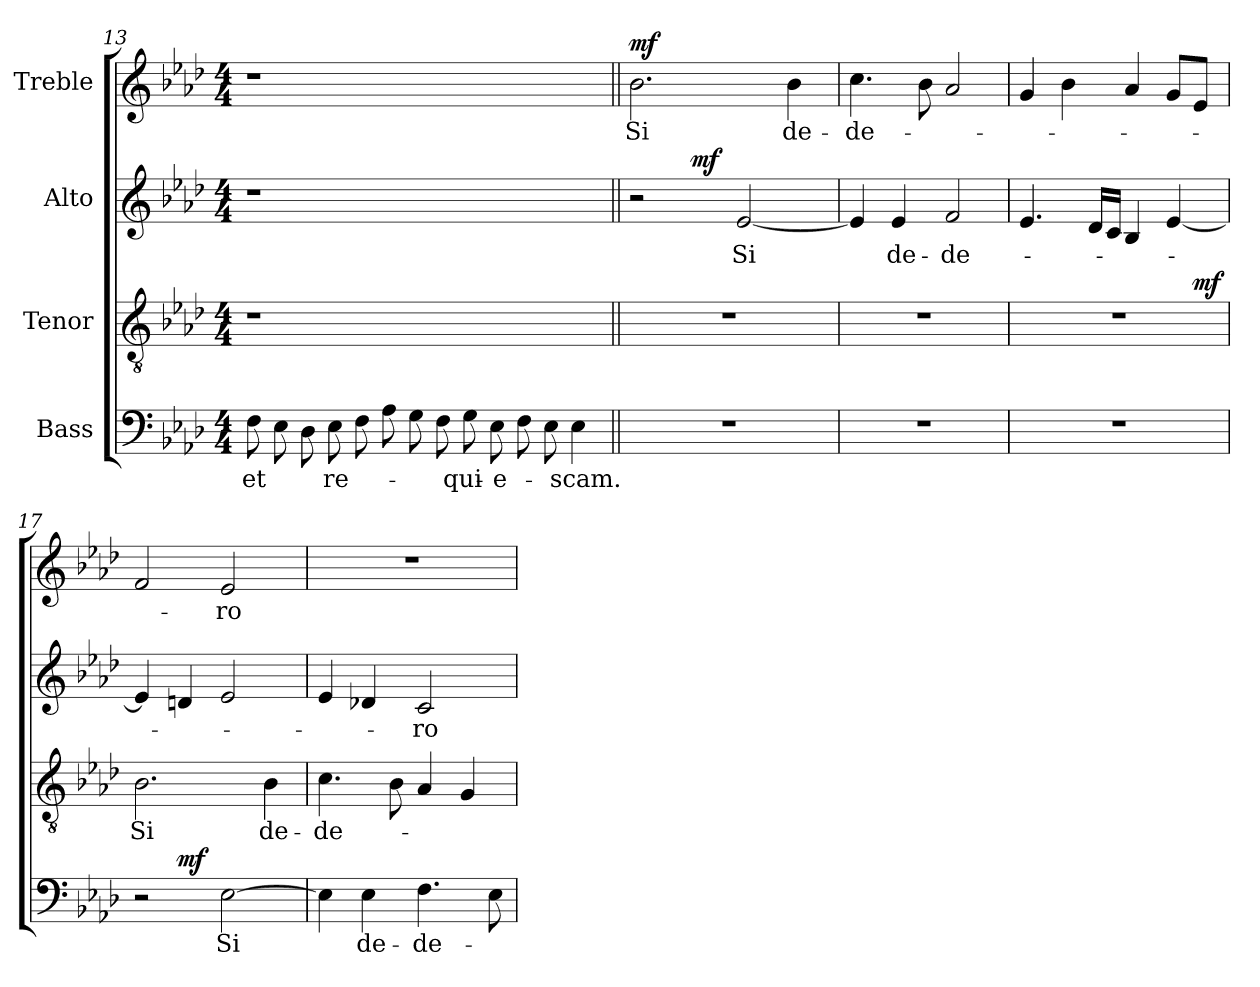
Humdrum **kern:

**kern	**text	**dynam	**kern	**text	**dynam	**kern	**text	**dynam	**kern	**text	**dynam
*part4	*part4	*part4	*part3	*part3	*part3	*part2	*part2	*part2	*part1	*part1	*part1
*staff4	*staff4	*staff4	*staff3	*staff3	*staff3	*staff2	*staff2	*staff2	*staff1	*staff1	*staff1
*I"Bass	*	*	*I"Tenor	*	*	*I"Alto	*	*	*I"Treble	*	*
*clefF4	*	*	*clefGv2	*	*	*clefG2	*	*	*clefG2	*	*
*	*	*	*ITrd7c12	*	*	*	*	*	*	*	*
*k[b-e-a-d-]	*	*	*k[b-e-a-d-]	*	*	*k[b-e-a-d-]	*	*	*k[b-e-a-d-]	*	*
*A-:	*	*	*A-:	*	*	*A-:	*	*	*A-:	*	*
*M4/4	*	*	*M4/4	*	*	*M4/4	*	*	*M4/4	*	*
=13	=13	=13	=13	=13	=13	=13	=13	=13	=13	=13	=13
!	!LO:LY:b:color=#000000	!	!LO:N:vis=1	!	!	!LO:N:vis=1	!	!	!LO:N:vis=1	!	!
8Fi\	et	.	1r	.	.	1r	.	.	1r	.	.
8E-i\	.	.	.	.	.	.	.	.	.	.	.
8D-i\	.	.	.	.	.	.	.	.	.	.	.
!	!LO:LY:b:color=#000000	!	!	!	!	!	!	!	!	!	!
8E-i\	re-	.	.	.	.	.	.	.	.	.	.
8Fi\	.	.	.	.	.	.	.	.	.	.	.
8A-i\	.	.	.	.	.	.	.	.	.	.	.
8Gi\	.	.	.	.	.	.	.	.	.	.	.
8Fi\	.	.	.	.	.	.	.	.	.	.	.
!	!LO:LY:b:color=#000000	!	!	!	!	!	!	!	!	!	!
8Gi\	-qui-	.	2.ryy	.	.	2.ryy	.	.	2.ryy	.	.
!	!LO:LY:b:color=#000000	!	!	!	!	!	!	!	!	!	!
8E-i\	-e-	.	.	.	.	.	.	.	.	.	.
8Fi\	.	.	.	.	.	.	.	.	.	.	.
8E-i\	.	.	.	.	.	.	.	.	.	.	.
!	!LO:LY:b:color=#000000	!	!	!	!	!	!	!	!	!	!
4E-i\	-scam.	.	.	.	.	.	.	.	.	.	.
!!LO:PB:g=z
=14||	=14||	=14||	=14||	=14||	=14||	=14||	=14||	=14||	=14||	=14||	=14||
!	!	!	!	!	!	!	!	!	!	!LO:LY:b:color=#000000	!
*	*	*	*	*	*	*^	*	*	*	*	*
1r	.	.	1r	.	.	2r	8ryy	.	.	2.b-i\	Si	mf
.	.	.	.	.	.	.	16ryy	.	.	.	.	.
.	.	.	.	.	.	.	64ryy	.	.	.	.	.
.	.	.	.	.	.	.	128ryy	.	.	.	.	.
.	.	.	.	.	.	.	256ryy	.	.	.	.	.
.	.	.	.	.	.	.	1024ryy	.	.	.	.	.
.	.	.	.	.	.	.	2ryy	.	mf	.	.	.
!	!	!	!	!	!	!	!	!LO:LY:b:color=#000000	!	!	!	!
.	.	.	.	.	.	[2e-i/	.	Si	.	.	.	.
.	.	.	.	.	.	.	4ryy	.	.	.	.	.
!	!	!	!	!	!	!	!	!	!	!	!LO:LY:b:color=#000000	!
.	.	.	.	.	.	.	.	.	.	4b-i\	de-	.
.	.	.	.	.	.	.	32ryy	.	.	.	.	.
.	.	.	.	.	.	.	512.ryy	.	.	.	.	.
*	*	*	*	*	*	*v	*v	*	*	*	*	*
=15	=15	=15	=15	=15	=15	=15	=15	=15	=15	=15	=15
*	*	*	*	*	*	*^	*	*	*	*	*
!	!	!	!	!	!	!	!	!	!	!	!LO:LY:b:color=#000000	!
*	*	*	*	*	*	*v	*v	*	*	*	*	*
1r	.	.	1r	.	.	4e-i/]	.	.	4.cci\	-de-	.
!	!	!	!	!	!	!	!LO:LY:b:color=#000000	!	!	!	!
.	.	.	.	.	.	4e-i/	de-	.	.	.	.
.	.	.	.	.	.	.	.	.	8b-i\	.	.
!	!	!	!	!	!	!	!LO:LY:b:color=#000000	!	!	!	!
.	.	.	.	.	.	2fi/	-de-	.	2a-i/	.	.
=16	=16	=16	=16	=16	=16	=16	=16	=16	=16	=16	=16
*	*	*	*^	*	*	*	*	*	*	*	*
1r	.	.	1r	2..ryy	.	.	4.e-i/	.	.	4gi/	.	.
.	.	.	.	.	.	.	.	.	.	4b-i\	.	.
.	.	.	.	.	.	.	16d-i/LL	.	.	.	.	.
.	.	.	.	.	.	.	16ci/JJ	.	.	.	.	.
.	.	.	.	.	.	.	4B-i/	.	.	4a-i/	.	.
.	.	.	.	.	.	.	[4e-i/	.	.	8gi/L	.	.
.	.	.	.	8ryy	.	mf	.	.	.	8e-i/J	.	.
*	*	*	*v	*v	*	*	*	*	*	*	*	*
=17	=17	=17	=17	=17	=17	=17	=17	=17	=17	=17	=17
*	*	*	*^	*	*	*	*	*	*	*	*
!	!	!	!	!	!LO:LY:b:color=#000000	!	!	!	!	!	!	!
*^	*	*	*v	*v	*	*	*	*	*	*	*	*
2r	4ryy	.	.	2.BB-i\	Si	.	4e-i/]	.	.	2fi/	.	.
.	2.ryy	.	mf	.	.	.	4dni/	.	.	.	.	.
!	!	!LO:LY:b:color=#000000	!	!	!	!	!	!	!	!	!	!
!	!	!	!	!	!	!	!	!	!	!	!LO:LY:b:color=#000000	!
[2E-i\	.	Si	.	.	.	.	2e-i/	.	.	2e-i/	-ro	.
!	!	!	!	!	!LO:LY:b:color=#000000	!	!	!	!	!	!	!
.	.	.	.	4BB-i\	de-	.	.	.	.	.	.	.
*v	*v	*	*	*	*	*	*	*	*	*	*	*
=18	=18	=18	=18	=18	=18	=18	=18	=18	=18	=18	=18
*^	*	*	*	*	*	*	*	*	*	*	*
!	!	!	!	!	!LO:LY:b:color=#000000	!	!	!	!	!	!	!
*v	*v	*	*	*	*	*	*	*	*	*	*	*
4E-i\]	.	.	4.Ci\	-de-	.	4e-i/	.	.	1r	.	.
!	!LO:LY:b:color=#000000	!	!	!	!	!	!	!	!	!	!
4E-i\	de-	.	.	.	.	4d-Xi/	.	.	.	.	.
.	.	.	8BB-i\	.	.	.	.	.	.	.	.
!	!LO:LY:b:color=#000000	!	!	!	!	!	!	!	!	!	!
!	!	!	!	!	!	!	!LO:LY:b:color=#000000	!	!	!	!
4.Fi\	-de-	.	4AA-i/	.	.	2ci/	-ro	.	.	.	.
.	.	.	4GGi/	.	.	.	.	.	.	.	.
8E-i\	.	.	.	.	.	.	.	.	.	.	.
=	=	=	=	=	=	=	=	=	=	=	=
*-	*-	*-	*-	*-	*-	*-	*-	*-	*-	*-	*-
